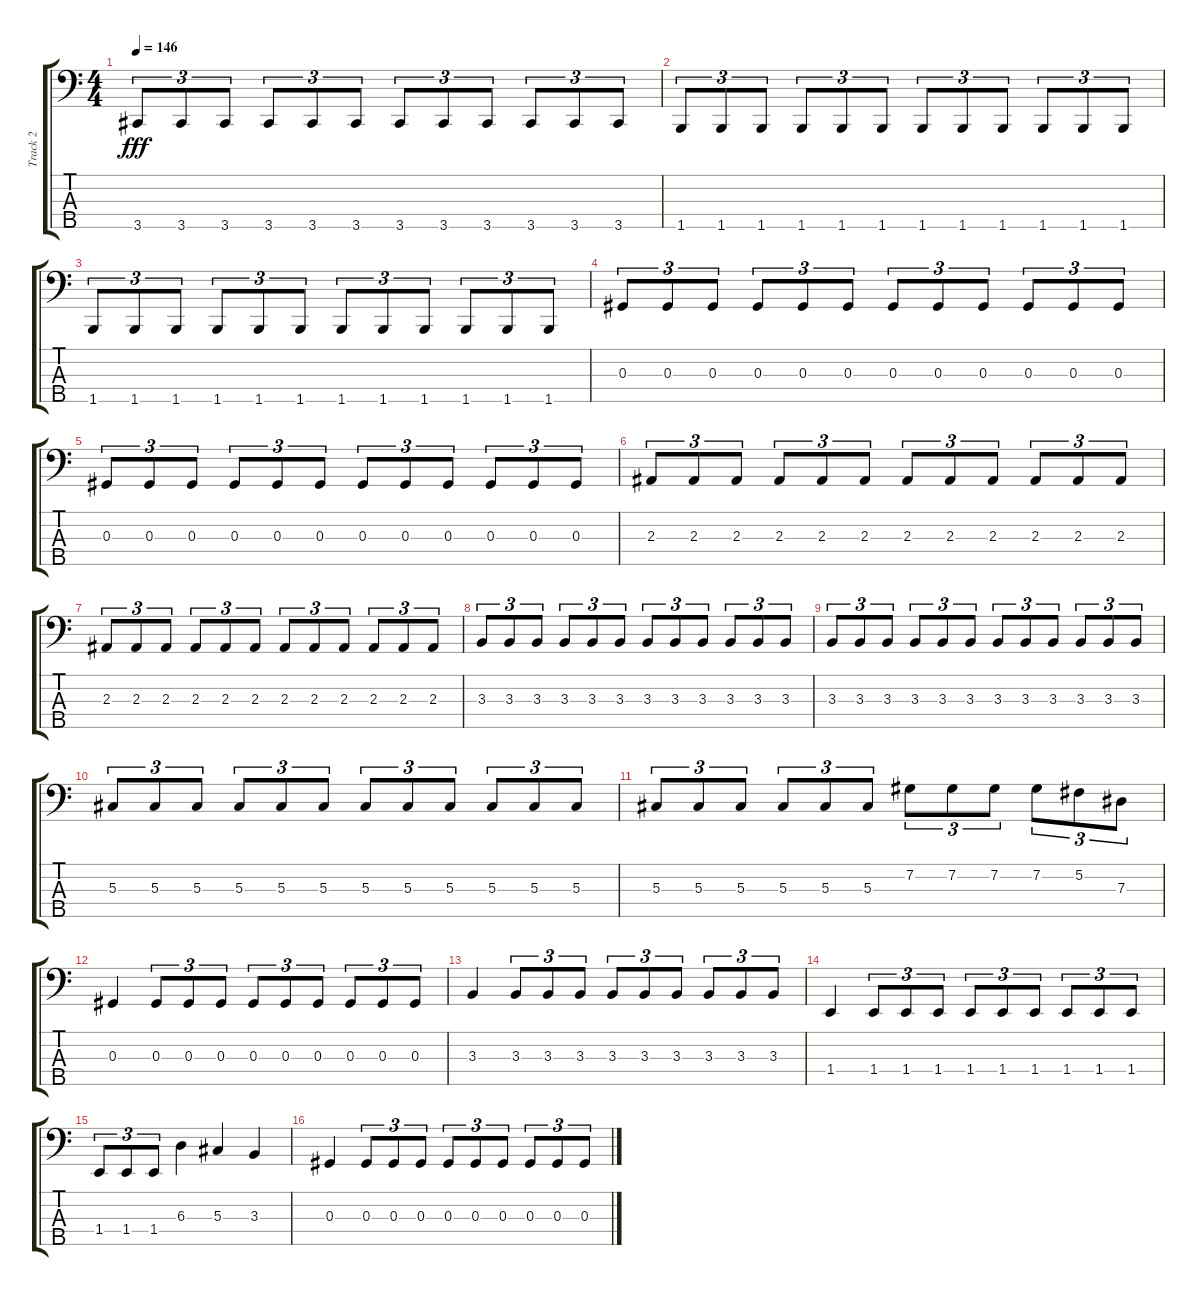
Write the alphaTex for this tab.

\track ("Track 2" "Track 2") {instrument electricbasspick}
\staff {score tabs}
\tuning (Gb2 Db2 Ab1 Eb1 Bb0) {hide}
\ts (4 4)
\tempo 146
\clef f4
\ks c
3.5.8{tu (3 2) dy fff} 3.5.8{tu (3 2)} 3.5.8{tu (3 2)} 3.5.8{tu (3 2)} 3.5.8{tu (3 2)} 3.5.8{tu (3 2)} 3.5.8{tu (3 2)} 3.5.8{tu (3 2)} 3.5.8{tu (3 2)} 3.5.8{tu (3 2)} 3.5.8{tu (3 2)} 3.5.8{tu (3 2)} |
1.5.8{tu (3 2)} 1.5.8{tu (3 2)} 1.5.8{tu (3 2)} 1.5.8{tu (3 2)} 1.5.8{tu (3 2)} 1.5.8{tu (3 2)} 1.5.8{tu (3 2)} 1.5.8{tu (3 2)} 1.5.8{tu (3 2)} 1.5.8{tu (3 2)} 1.5.8{tu (3 2)} 1.5.8{tu (3 2)} |
1.5.8{tu (3 2)} 1.5.8{tu (3 2)} 1.5.8{tu (3 2)} 1.5.8{tu (3 2)} 1.5.8{tu (3 2)} 1.5.8{tu (3 2)} 1.5.8{tu (3 2)} 1.5.8{tu (3 2)} 1.5.8{tu (3 2)} 1.5.8{tu (3 2)} 1.5.8{tu (3 2)} 1.5.8{tu (3 2)} |
0.3.8{tu (3 2)} 0.3.8{tu (3 2)} 0.3.8{tu (3 2)} 0.3.8{tu (3 2)} 0.3.8{tu (3 2)} 0.3.8{tu (3 2)} 0.3.8{tu (3 2)} 0.3.8{tu (3 2)} 0.3.8{tu (3 2)} 0.3.8{tu (3 2)} 0.3.8{tu (3 2)} 0.3.8{tu (3 2)} |
0.3.8{tu (3 2)} 0.3.8{tu (3 2)} 0.3.8{tu (3 2)} 0.3.8{tu (3 2)} 0.3.8{tu (3 2)} 0.3.8{tu (3 2)} 0.3.8{tu (3 2)} 0.3.8{tu (3 2)} 0.3.8{tu (3 2)} 0.3.8{tu (3 2)} 0.3.8{tu (3 2)} 0.3.8{tu (3 2)} |
2.3.8{tu (3 2)} 2.3.8{tu (3 2)} 2.3.8{tu (3 2)} 2.3.8{tu (3 2)} 2.3.8{tu (3 2)} 2.3.8{tu (3 2)} 2.3.8{tu (3 2)} 2.3.8{tu (3 2)} 2.3.8{tu (3 2)} 2.3.8{tu (3 2)} 2.3.8{tu (3 2)} 2.3.8{tu (3 2)} |
2.3.8{tu (3 2)} 2.3.8{tu (3 2)} 2.3.8{tu (3 2)} 2.3.8{tu (3 2)} 2.3.8{tu (3 2)} 2.3.8{tu (3 2)} 2.3.8{tu (3 2)} 2.3.8{tu (3 2)} 2.3.8{tu (3 2)} 2.3.8{tu (3 2)} 2.3.8{tu (3 2)} 2.3.8{tu (3 2)} |
3.3.8{tu (3 2)} 3.3.8{tu (3 2)} 3.3.8{tu (3 2)} 3.3.8{tu (3 2)} 3.3.8{tu (3 2)} 3.3.8{tu (3 2)} 3.3.8{tu (3 2)} 3.3.8{tu (3 2)} 3.3.8{tu (3 2)} 3.3.8{tu (3 2)} 3.3.8{tu (3 2)} 3.3.8{tu (3 2)} |
3.3.8{tu (3 2)} 3.3.8{tu (3 2)} 3.3.8{tu (3 2)} 3.3.8{tu (3 2)} 3.3.8{tu (3 2)} 3.3.8{tu (3 2)} 3.3.8{tu (3 2)} 3.3.8{tu (3 2)} 3.3.8{tu (3 2)} 3.3.8{tu (3 2)} 3.3.8{tu (3 2)} 3.3.8{tu (3 2)} |
5.3.8{tu (3 2)} 5.3.8{tu (3 2)} 5.3.8{tu (3 2)} 5.3.8{tu (3 2)} 5.3.8{tu (3 2)} 5.3.8{tu (3 2)} 5.3.8{tu (3 2)} 5.3.8{tu (3 2)} 5.3.8{tu (3 2)} 5.3.8{tu (3 2)} 5.3.8{tu (3 2)} 5.3.8{tu (3 2)} |
5.3.8{tu (3 2)} 5.3.8{tu (3 2)} 5.3.8{tu (3 2)} 5.3.8{tu (3 2)} 5.3.8{tu (3 2)} 5.3.8{tu (3 2)} 7.2.8{tu (3 2)} 7.2.8{tu (3 2)} 7.2.8{tu (3 2)} 7.2.8{tu (3 2)} 5.2.8{tu (3 2)} 7.3.8{tu (3 2)} |
0.3.4 0.3.8{tu (3 2)} 0.3.8{tu (3 2)} 0.3.8{tu (3 2)} 0.3.8{tu (3 2)} 0.3.8{tu (3 2)} 0.3.8{tu (3 2)} 0.3.8{tu (3 2)} 0.3.8{tu (3 2)} 0.3.8{tu (3 2)} |
3.3.4 3.3.8{tu (3 2)} 3.3.8{tu (3 2)} 3.3.8{tu (3 2)} 3.3.8{tu (3 2)} 3.3.8{tu (3 2)} 3.3.8{tu (3 2)} 3.3.8{tu (3 2)} 3.3.8{tu (3 2)} 3.3.8{tu (3 2)} |
1.4.4 1.4.8{tu (3 2)} 1.4.8{tu (3 2)} 1.4.8{tu (3 2)} 1.4.8{tu (3 2)} 1.4.8{tu (3 2)} 1.4.8{tu (3 2)} 1.4.8{tu (3 2)} 1.4.8{tu (3 2)} 1.4.8{tu (3 2)} |
1.4.8{tu (3 2)} 1.4.8{tu (3 2)} 1.4.8{tu (3 2)} 6.3.4 5.3.4 3.3.4 |
0.3.4 0.3.8{tu (3 2)} 0.3.8{tu (3 2)} 0.3.8{tu (3 2)} 0.3.8{tu (3 2)} 0.3.8{tu (3 2)} 0.3.8{tu (3 2)} 0.3.8{tu (3 2)} 0.3.8{tu (3 2)} 0.3.8{tu (3 2)}
